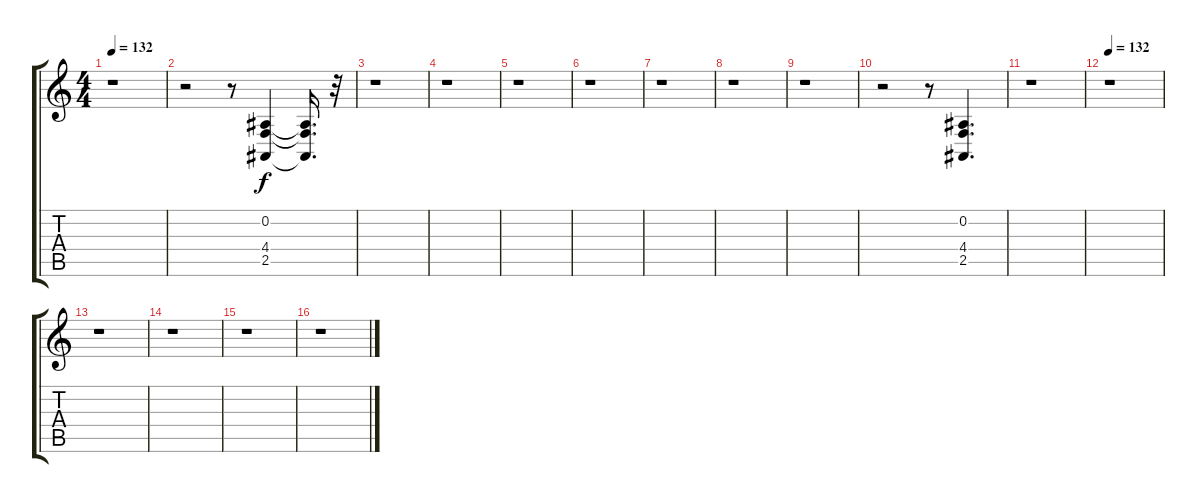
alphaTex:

\track "" {instrument fx2soundtrack}
\staff {score tabs}
\tuning (Eb4 Bb3 Gb3 Db3 Ab2 Eb2) {hide}
\ts (4 4)
\tempo 132
\clef g2
\ks c
r.1{dy fff} |
r.2 r.8 (0.2 4.4 2.5).4{dy f volume 10 instrument distortionguitar} (0.2{t} 4.4{t} 2.5{t}).16{d} r.32 |
r.1 |
r.1 |
r.1 |
r.1 |
r.1 |
r.1 |
r.1 |
r.2 r.8 (0.2 4.4 2.5).4{d} |
r.1 |
\tempo 132
r.1 |
r.1 |
r.1 |
r.1 |
r.1
